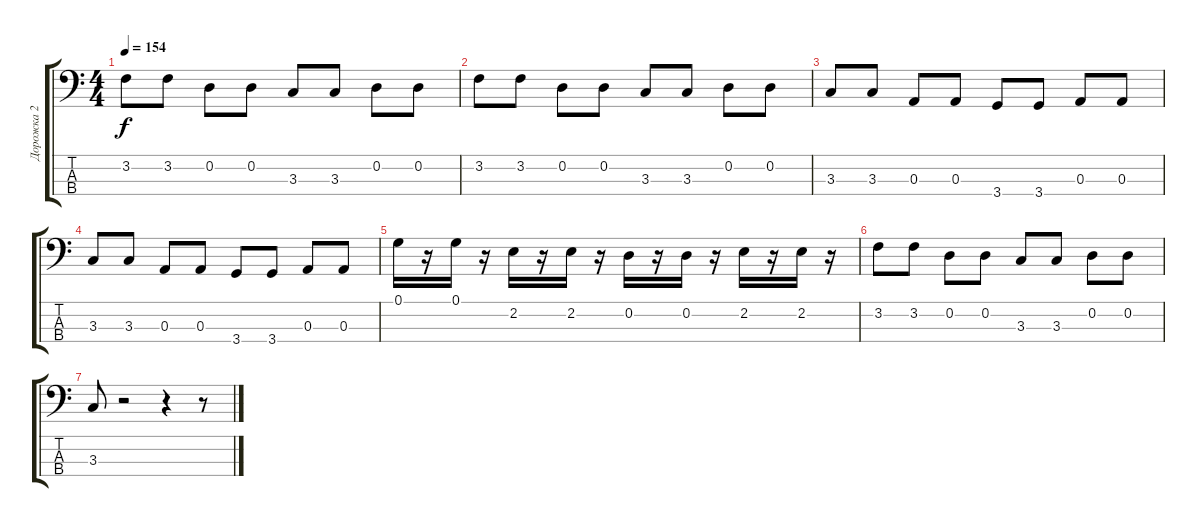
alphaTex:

\track ("Дорожка 2" "Дорожка 2") {instrument electricbassfinger}
\staff {score tabs}
\tuning (G2 D2 A1 E1) {hide}
\ts (4 4)
\tempo 154
\clef f4
\ks c
3.2.8{dy f} 3.2.8 0.2.8 0.2.8 3.3.8 3.3.8 0.2.8 0.2.8 |
3.2.8 3.2.8 0.2.8 0.2.8 3.3.8 3.3.8 0.2.8 0.2.8 |
3.3.8 3.3.8 0.3.8 0.3.8 3.4.8 3.4.8 0.3.8 0.3.8 |
3.3.8 3.3.8 0.3.8 0.3.8 3.4.8 3.4.8 0.3.8 0.3.8 |
0.1.16 r.16 0.1.16 r.16 2.2.16 r.16 2.2.16 r.16 0.2.16 r.16 0.2.16 r.16 2.2.16 r.16 2.2.16 r.16 |
3.2.8 3.2.8 0.2.8 0.2.8 3.3.8 3.3.8 0.2.8 0.2.8 |
3.3.8 r.2 r.4 r.8
